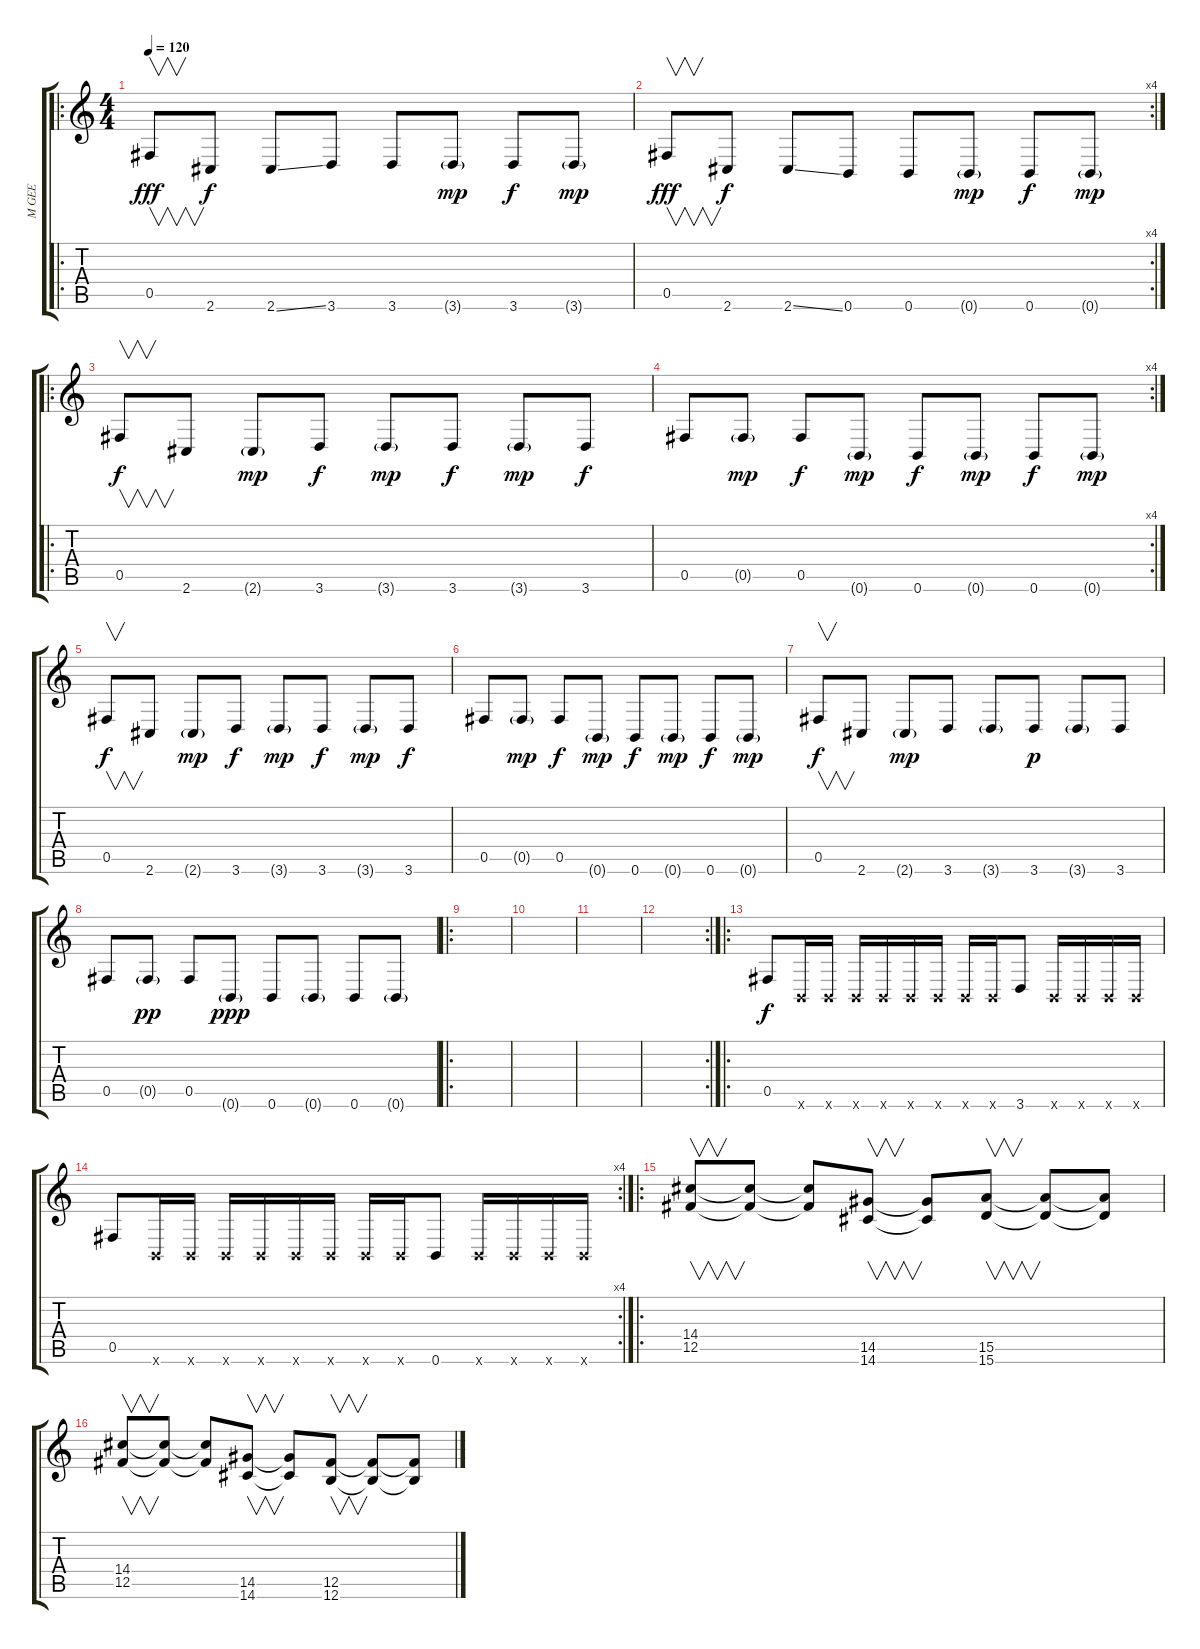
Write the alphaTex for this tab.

\track ("M GEE" "M GEE") {instrument electricguitarclean}
\staff {score tabs}
\tuning (Db4 Ab3 E3 B2 Gb2 B1) {hide}
\ro
\ts (4 4)
\tempo 120
\clef g2
\ks c
0.5.8{v dy fff instrument electricguitarclean} 2.6.8{dy f} 2.6{ss}.8 3.6.8 3.6.8 3.6{g}.8{dy mp} 3.6.8{dy f} 3.6{g}.8{dy mp} |
\rc 4
0.5.8{v dy fff} 2.6.8{dy f} 2.6{ss}.8 0.6.8 0.6.8 0.6{g}.8{dy mp} 0.6.8{dy f} 0.6{g}.8{dy mp} |
\ro
0.5.8{v dy f} 2.6.8 2.6{g}.8{dy mp} 3.6.8{dy f} 3.6{g}.8{dy mp} 3.6.8{dy f} 3.6{g}.8{dy mp} 3.6.8{dy f} |
\rc 4
0.5.8 0.5{g}.8{dy mp} 0.5.8{dy f} 0.6{g}.8{dy mp} 0.6.8{dy f} 0.6{g}.8{dy mp} 0.6.8{dy f} 0.6{g}.8{dy mp} |
0.5.8{v dy f} 2.6.8 2.6{g}.8{dy mp} 3.6.8{dy f} 3.6{g}.8{dy mp} 3.6.8{dy f} 3.6{g}.8{dy mp} 3.6.8{dy f} |
0.5.8 0.5{g}.8{dy mp} 0.5.8{dy f} 0.6{g}.8{dy mp} 0.6.8{dy f} 0.6{g}.8{dy mp} 0.6.8{dy f} 0.6{g}.8{dy mp} |
0.5.8{v dy f} 2.6.8 2.6{g}.8{dy mp} 3.6.8 3.6{g}.8 3.6.8{dy p} 3.6{g}.8 3.6.8 |
0.5.8 0.5{g}.8{dy pp} 0.5.8 0.6{g}.8{dy ppp} 0.6.8 0.6{g}.8 0.6.8 0.6{g}.8 |
\ro
|
|
|
\rc 2
|
\ro
0.5.8{dy f} 0.6{x}.16 0.6{x}.16 0.6{x}.16 0.6{x}.16 0.6{x}.16 0.6{x}.16 0.6{x}.16 0.6{x}.16 3.6.8 0.6{x}.16 0.6{x}.16 0.6{x}.16 0.6{x}.16 |
\rc 4
0.5.8 0.6{x}.16 0.6{x}.16 0.6{x}.16 0.6{x}.16 0.6{x}.16 0.6{x}.16 0.6{x}.16 0.6{x}.16 0.6.8 0.6{x}.16 0.6{x}.16 0.6{x}.16 0.6{x}.16 |
\ro
(14.4 12.5).8{v instrument distortionguitar} (14.4{t} 12.5{t}).8 (14.4{t} 12.5{t}).8 (14.5 14.6).8{v} (14.5{t} 14.6{t}).8 (15.5 15.6).8{v} (15.5{t} 15.6{t}).8 (15.5{t} 15.6{t}).8 |
(14.4 12.5).8{v} (14.4{t} 12.5{t}).8 (14.4{t} 12.5{t}).8 (14.5 14.6).8{v} (14.5{t} 14.6{t}).8 (12.5 12.6).8{v} (12.5{t} 12.6{t}).8 (12.5{t} 12.6{t}).8
